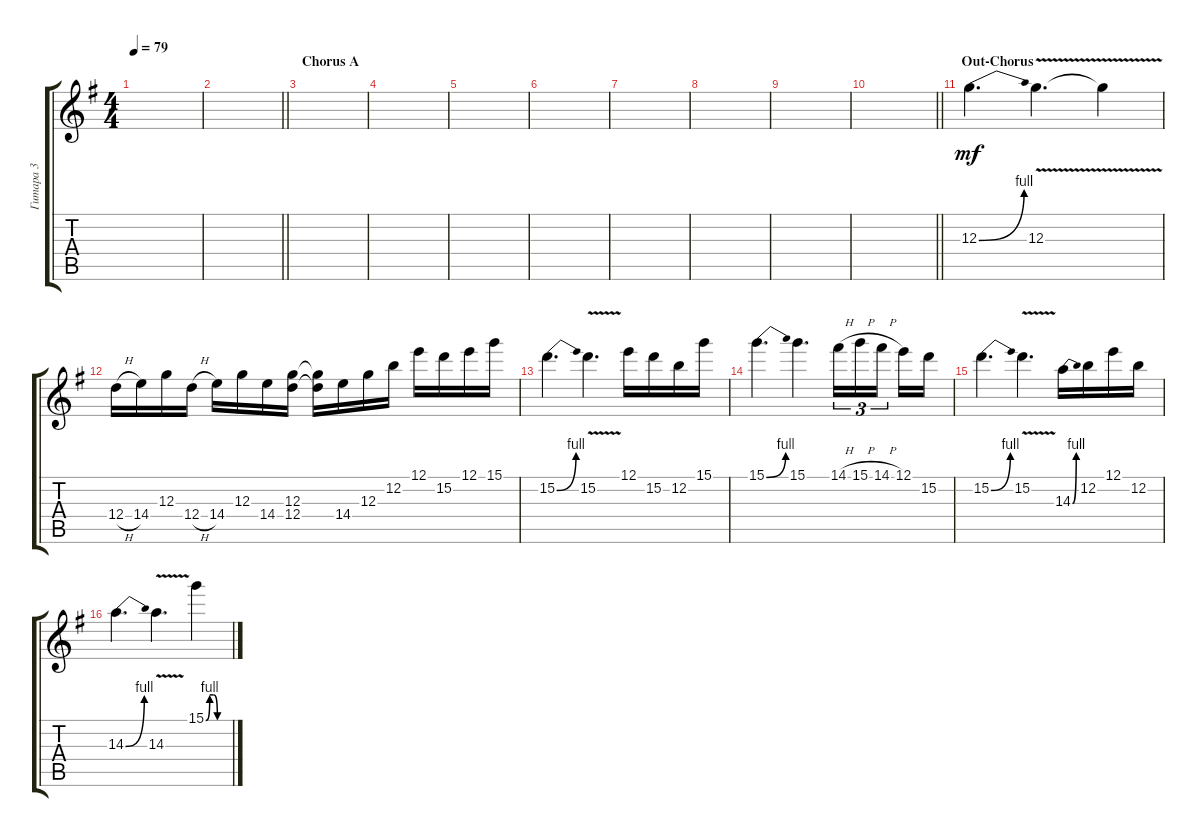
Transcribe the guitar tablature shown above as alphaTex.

\track ("Гитара 3" "Гитара 3") {instrument electricguitarclean}
\staff {score tabs}
\tuning (E4 B3 G3 D3 A2 E2) {hide}
\ts (4 4)
\tempo 79
\clef g2
\ks eminor
|
\barLineRight lightlight
|
\section ("" "Chorus A")
|
|
|
|
|
|
|
\barLineRight lightlight
|
\section ("" "Out-Chorus")
12.3{be (bend 0 0 60 4)}.4{d dy mf} 12.3{v}.4{d} 12.3{t}.4 |
12.4{h}.16 14.4.16 12.3.16 12.4{h}.16 14.4.16 12.3.16 14.4.16 (12.3 12.4).16 (12.3{t} 12.4{t}).16 14.4.16 12.3.16 12.2.16 12.1.16 15.2.16 12.1.16 15.1.16 |
15.2{be (bend 0 0 60 4)}.4{d} 15.2{v}.4{d} 12.1.16 15.2.16 12.2.16 15.1.16 |
15.1{be (bend 0 0 60 4)}.4{d} 15.1.4{d} 14.1{h}.16{tu (3 2)} 15.1{h}.16{tu (3 2)} 14.1{h}.16{tu (3 2) beam splitsecondary} 12.1.16 15.2.16 |
15.2{be (bend 0 0 60 4)}.4{d} 15.2{v}.4{d} 14.3{be (bend 0 0 60 4)}.16 12.2.16 12.1.16 12.2.16 |
14.3{be (bend 0 0 60 4)}.4{d} 14.3{v}.4{d} 15.1{be (custom 0 0 10 4 20 4 30 0 60 0)}.4
